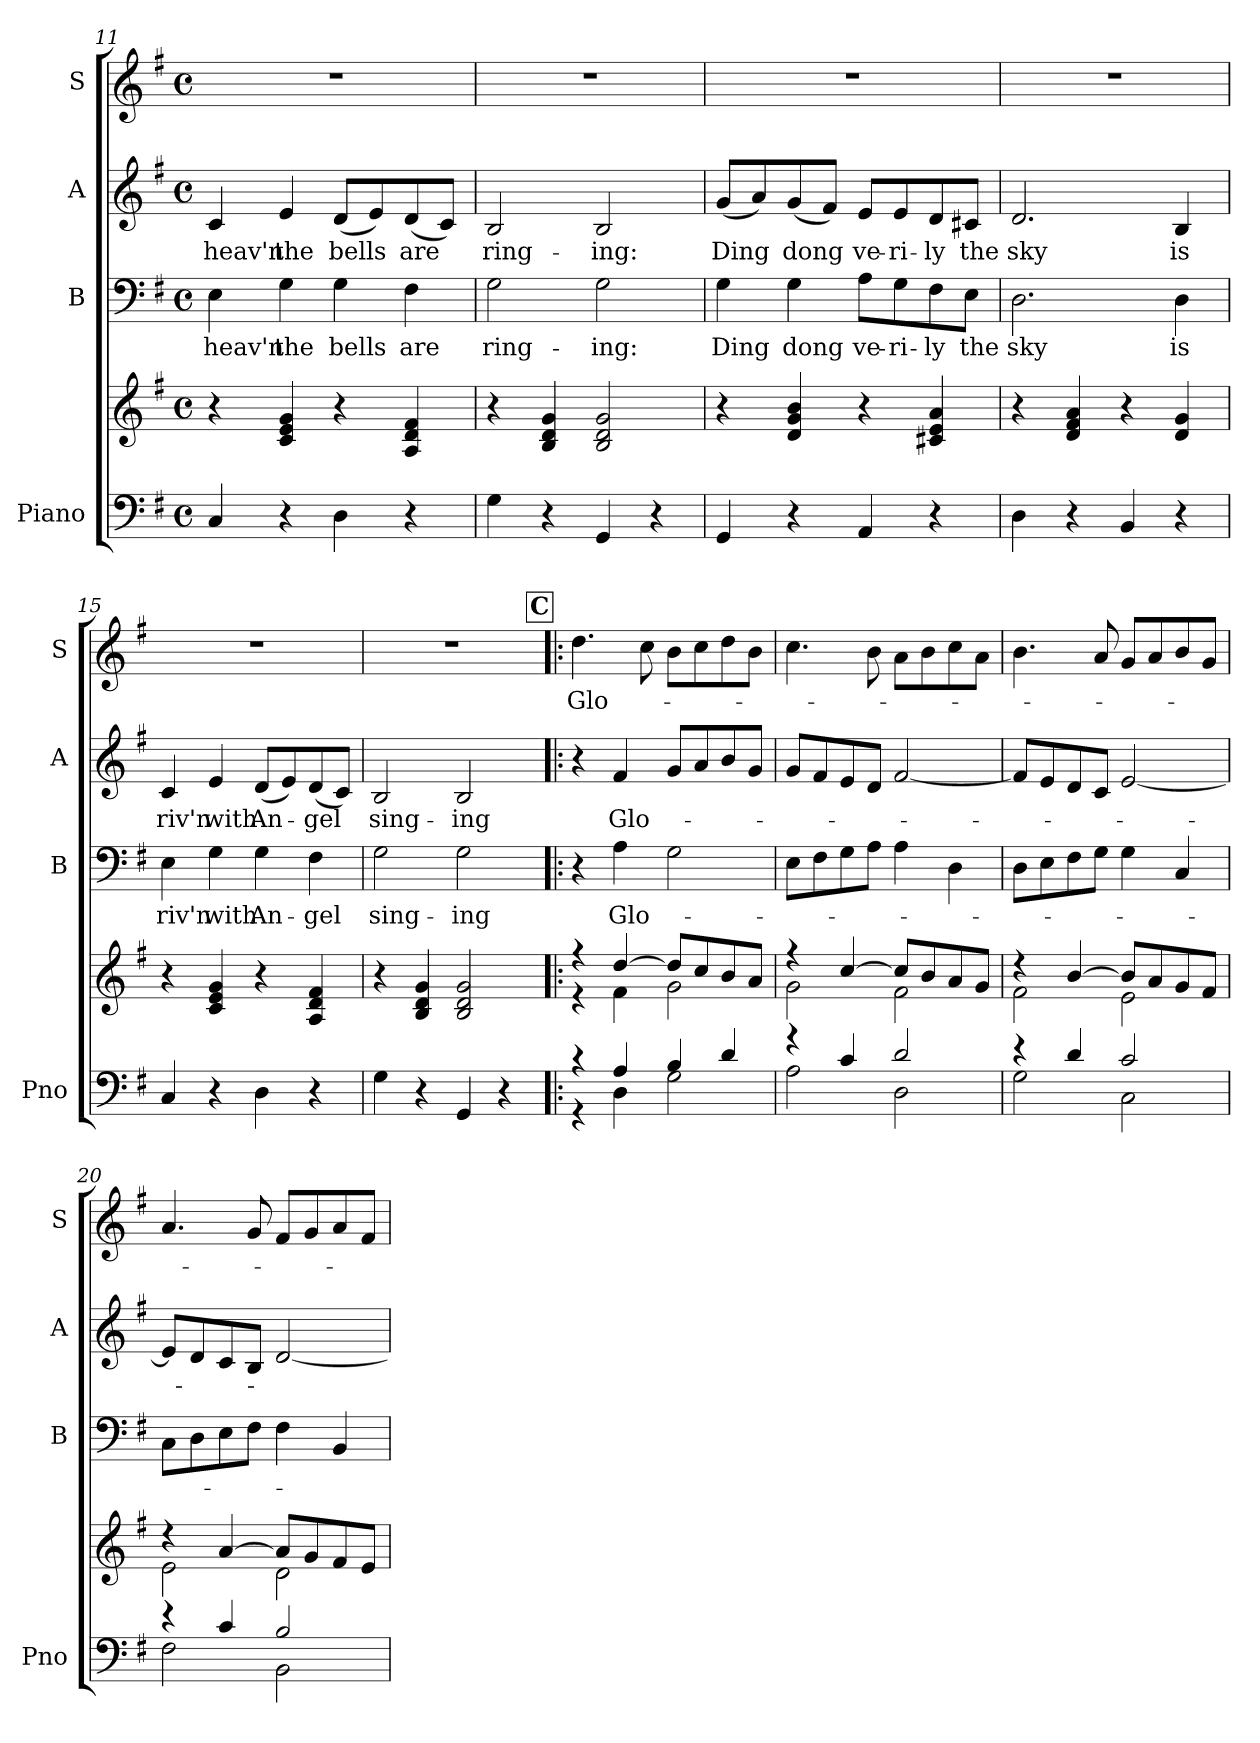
**kern	**kern	**kern	**text	**kern	**text	**kern	**text
*part4	*part4	*part3	*part3	*part2	*part2	*part1	*part1
*staff5	*staff4	*staff3	*staff3	*staff2	*staff2	*staff1	*staff1
*I"Piano	*	*I"B	*	*I"A	*	*I"S	*
*I'Pno	*	*I'B	*	*I'A	*	*I'S	*
!!LO:PB:g=z
*clefF4	*clefG2	*clefF4	*	*clefG2	*	*clefG2	*
*k[f#]	*k[f#]	*k[f#]	*	*k[f#]	*	*k[f#]	*
*M4/4	*M4/4	*M4/4	*	*M4/4	*	*M4/4	*
*met(c)	*met(c)	*met(c)	*	*met(c)	*	*met(c)	*
=11	=11	=11	=11	=11	=11	=11	=11
4C/	4r	4E\	heav'n	4c/	heav'n	1r	.
4r	4c/ 4e/ 4g/	4G\	the	4e/	the	.	.
4D\	4r	4G\	bells	(<8d/L	bells	.	.
.	.	.	.	8e/)	.	.	.
4r	4A/ 4d/ 4f#/	4F#\	are	(<8d/	are	.	.
.	.	.	.	8c/J)	.	.	.
=12	=12	=12	=12	=12	=12	=12	=12
4G\	4r	2G\	ring-	2B/	ring-	1r	.
4r	4B/ 4d/ 4g/	.	.	.	.	.	.
4GG/	2B/ 2d/ 2g/	2G\	-ing:	2B/	-ing:	.	.
4r	.	.	.	.	.	.	.
=13	=13	=13	=13	=13	=13	=13	=13
4GG/	4r	4G\	Ding	(<8g/L	Ding	1r	.
.	.	.	.	8a/)	.	.	.
4r	4d/ 4g/ 4b/	4G\	dong	(<8g/	dong	.	.
.	.	.	.	8f#/J)	.	.	.
4AA/	4r	8A\L	ve-	8e/L	ve-	.	.
.	.	8G\	-ri-	8e/	-ri-	.	.
4r	4c#X/ 4e/ 4a/	8F#\	-ly	8d/	-ly	.	.
.	.	8E\J	the	8c#X/J	the	.	.
=14	=14	=14	=14	=14	=14	=14	=14
4D\	4r	2.D\	sky	2.d/	sky	1r	.
4r	4d/ 4f#/ 4a/	.	.	.	.	.	.
4BB/	4r	.	.	.	.	.	.
4r	4d/ 4g/	4D\	is	4B/	is	.	.
!!LO:LB:g=z
=15	=15	=15	=15	=15	=15	=15	=15
4C/	4r	4E\	riv'n	4c/	riv'n	1r	.
4r	4c/ 4e/ 4g/	4G\	with	4e/	with	.	.
4D\	4r	4G\	An-	(<8d/L	An-	.	.
.	.	.	.	8e/)	.	.	.
4r	4A/ 4d/ 4f#/	4F#\	-gel	(<8d/	-gel	.	.
.	.	.	.	8c/J)	.	.	.
=16	=16	=16	=16	=16	=16	=16	=16
4G\	4r	2G\	sing-	2B/	sing-	1r	.
4r	4B/ 4d/ 4g/	.	.	.	.	.	.
4GG/	2B/ 2d/ 2g/	2G\	-ing	2B/	-ing	.	.
4r	.	.	.	.	.	.	.
!!LO:REH:place=s1:a:B:fs=14:t=C
=17!|:	=17!|:	=17!|:	=17!|:	=17!|:	=17!|:	=17!|:	=17!|:
*^	*^	*	*	*	*	*	*
4r	4r	4r	4r	4r	.	4r	.	4.dd\	Glo-
4A/	4D\	[4dd/	4f#\	4A\	Glo-	4f#/	Glo-	.	.
.	.	.	.	.	.	.	.	8cc\	.
4B/	2G\	8dd/L]	2g\	2G\	.	8g/L	.	8b\L	.
.	.	8cc/	.	.	.	8a/	.	8cc\	.
4d/	.	8b/	.	.	.	8b/	.	8dd\	.
.	.	8a/J	.	.	.	8g/J	.	8b\J	.
=18	=18	=18	=18	=18	=18	=18	=18	=18	=18
4r	2A\	4r	2g\	8E\L	.	8g/L	.	4.cc\	.
.	.	.	.	8F#\	.	8f#/	.	.	.
4c/	.	[4cc/	.	8G\	.	8e/	.	.	.
.	.	.	.	8A\J	.	8d/J	.	8b\	.
2d/	2D\	8cc/L]	2f#\	4A\	.	[2f#/	.	8a\L	.
.	.	8b/	.	.	.	.	.	8b\	.
.	.	8a/	.	4D\	.	.	.	8cc\	.
.	.	8g/J	.	.	.	.	.	8a\J	.
!!LO:PB:g=z
=19	=19	=19	=19	=19	=19	=19	=19	=19	=19
4r	2G\	4r	2f#\	8D\L	.	8f#/L]	.	4.b\	.
.	.	.	.	8E\	.	8e/	.	.	.
4d/	.	[4b/	.	8F#\	.	8d/	.	.	.
.	.	.	.	8G\J	.	8c/J	.	8a/	.
2c/	2C\	8b/L]	2e\	4G\	.	[2e/	.	8g/L	.
.	.	8a/	.	.	.	.	.	8a/	.
.	.	8g/	.	4C/	.	.	.	8b/	.
.	.	8f#/J	.	.	.	.	.	8g/J	.
=20	=20	=20	=20	=20	=20	=20	=20	=20	=20
4r	2F#\	4r	2e\	8C\L	.	8e/L]	.	4.a/	.
.	.	.	.	8D\	.	8d/	.	.	.
4c/	.	[4a/	.	8E\	.	8c/	.	.	.
.	.	.	.	8F#\J	.	8B/J	.	8g/	.
2B/	2BB\	8a/L]	2d\	4F#\	.	[2d/	.	8f#/L	.
.	.	8g/	.	.	.	.	.	8g/	.
.	.	8f#/	.	4BB/	.	.	.	8a/	.
.	.	8e/J	.	.	.	.	.	8f#/J	.
*v	*v	*	*	*	*	*	*	*	*
*	*v	*v	*	*	*	*	*	*
=	=	=	=	=	=	=	=
*-	*-	*-	*-	*-	*-	*-	*-
